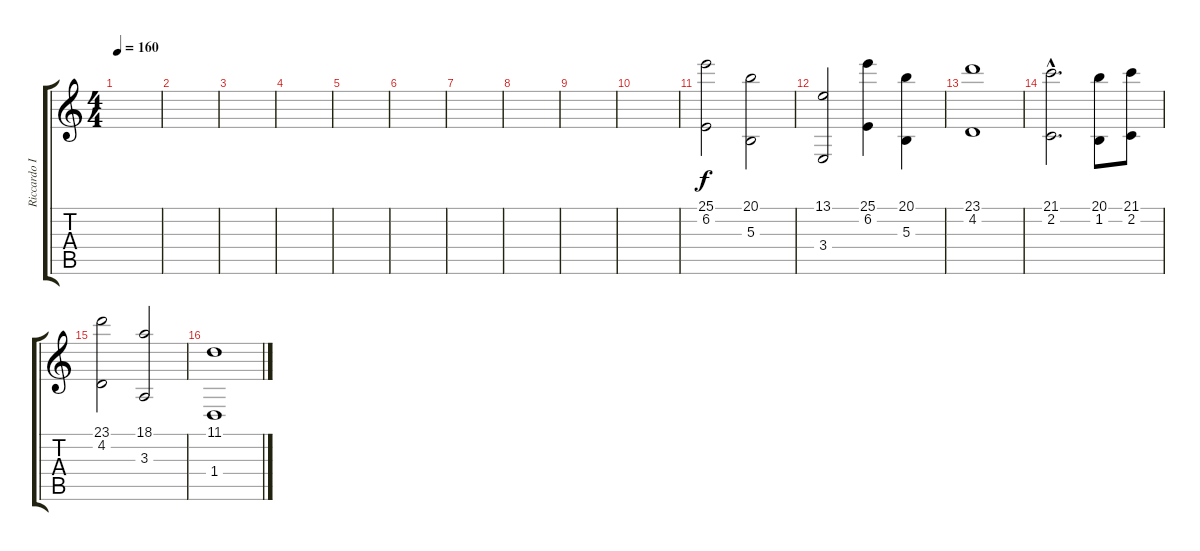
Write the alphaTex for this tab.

\track ("Riccardo Iacono" "Riccardo I") {instrument tremolostrings}
\staff {score tabs}
\tuning (Eb4 Bb3 Gb3 Db3 Ab2 Eb2) {hide}
\ts (4 4)
\tempo 160
\clef g2
\ks c
|
|
|
|
|
|
|
|
|
|
(25.1 6.2).2{volume 8} (20.1 5.3).2 |
(13.1 3.4).2 (25.1 6.2).4 (20.1 5.3).4 |
(23.1 4.2).1 |
(21.1{hac} 2.2{hac}).2{d} (20.1 1.2).8 (21.1 2.2).8 |
(23.1 4.2).2 (18.1 3.3).2 |
(11.1 1.4).1
